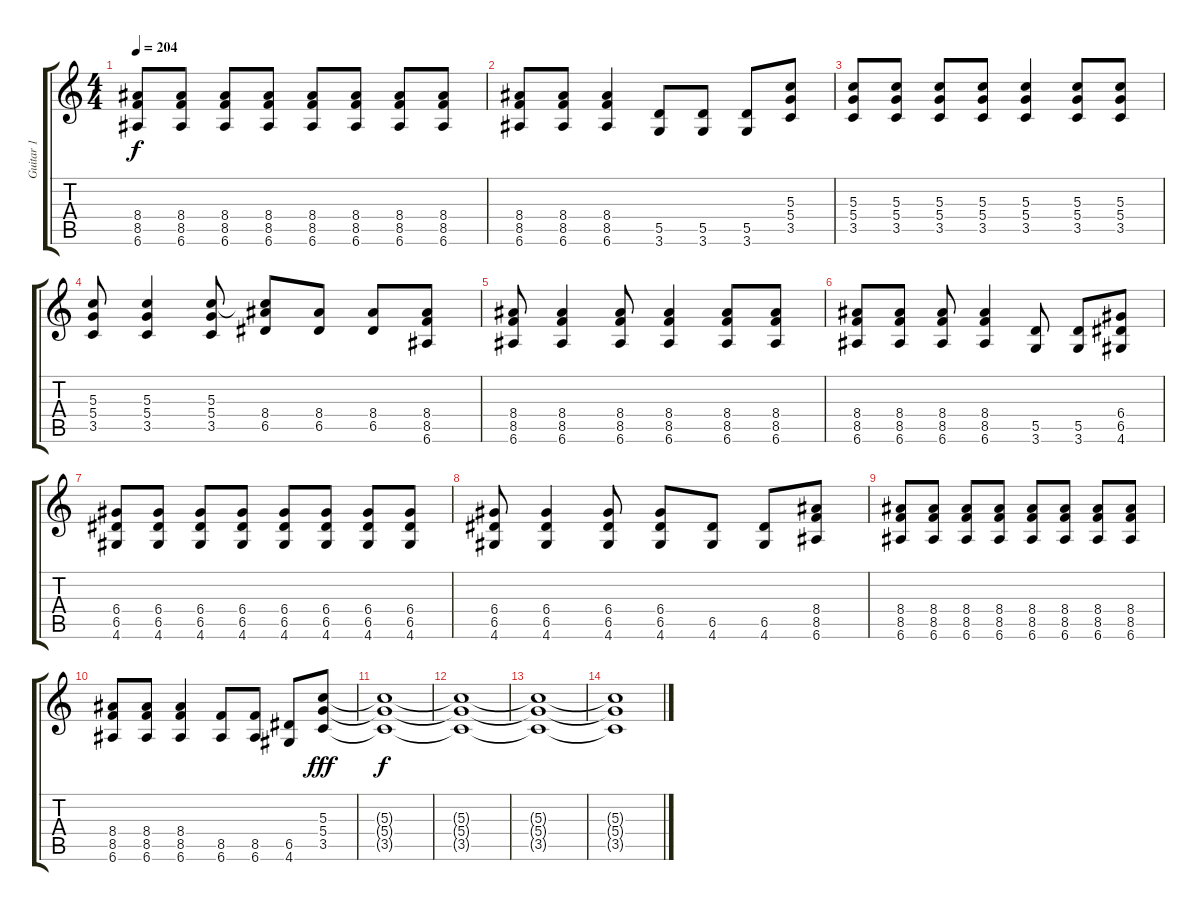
\track ("Guitar 1" "Guitar 1") {instrument distortionguitar}
\staff {score tabs}
\tuning (E4 B3 G3 D3 A2 E2) {hide}
\ts (4 4)
\tempo 204
\clef g2
\ks c
(8.4 8.5 6.6).8{dy f} (8.4 8.5 6.6).8 (8.4 8.5 6.6).8 (8.4 8.5 6.6).8 (8.4 8.5 6.6).8 (8.4 8.5 6.6).8 (8.4 8.5 6.6).8 (8.4 8.5 6.6).8 |
(8.4 8.5 6.6).8 (8.4 8.5 6.6).8 (8.4 8.5 6.6).4 (5.5 3.6).8 (5.5 3.6).8 (5.5 3.6).8 (5.3 5.4 3.5).8 |
(5.3 5.4 3.5).8 (5.3 5.4 3.5).8 (5.3 5.4 3.5).8 (5.3 5.4 3.5).8 (5.3 5.4 3.5).4 (5.3 5.4 3.5).8 (5.3 5.4 3.5).8 |
(5.3 5.4 3.5).8 (5.3 5.4 3.5).4 (5.3 5.4 3.5).8 (5.3{t} 8.4 6.5).8 (8.4 6.5).8 (8.4 6.5).8 (8.4 8.5 6.6).8 |
(8.4 8.5 6.6).8 (8.4 8.5 6.6).4 (8.4 8.5 6.6).8 (8.4 8.5 6.6).4 (8.4 8.5 6.6).8 (8.4 8.5 6.6).8 |
(8.4 8.5 6.6).8 (8.4 8.5 6.6).8 (8.4 8.5 6.6).8 (8.4 8.5 6.6).4 (5.5 3.6).8 (5.5 3.6).8 (6.4 6.5 4.6).8 |
(6.4 6.5 4.6).8 (6.4 6.5 4.6).8 (6.4 6.5 4.6).8 (6.4 6.5 4.6).8 (6.4 6.5 4.6).8 (6.4 6.5 4.6).8 (6.4 6.5 4.6).8 (6.4 6.5 4.6).8 |
(6.4 6.5 4.6).8 (6.4 6.5 4.6).4 (6.4 6.5 4.6).8 (6.4 6.5 4.6).8 (6.5 4.6).8 (6.5 4.6).8 (8.4 8.5 6.6).8 |
(8.4 8.5 6.6).8 (8.4 8.5 6.6).8 (8.4 8.5 6.6).8 (8.4 8.5 6.6).8 (8.4 8.5 6.6).8 (8.4 8.5 6.6).8 (8.4 8.5 6.6).8 (8.4 8.5 6.6).8 |
(8.4 8.5 6.6).8 (8.4 8.5 6.6).8 (8.4 8.5 6.6).4 (8.5 6.6).8 (8.5 6.6).8 (6.5 4.6).8 (5.3 5.4 3.5).8{dy fff} |
(5.3{t} 5.4{t} 3.5{t}).1{dy f} |
(5.3{t} 5.4{t} 3.5{t}).1 |
(5.3{t} 5.4{t} 3.5{t}).1 |
(5.3{t} 5.4{t} 3.5{t}).1
